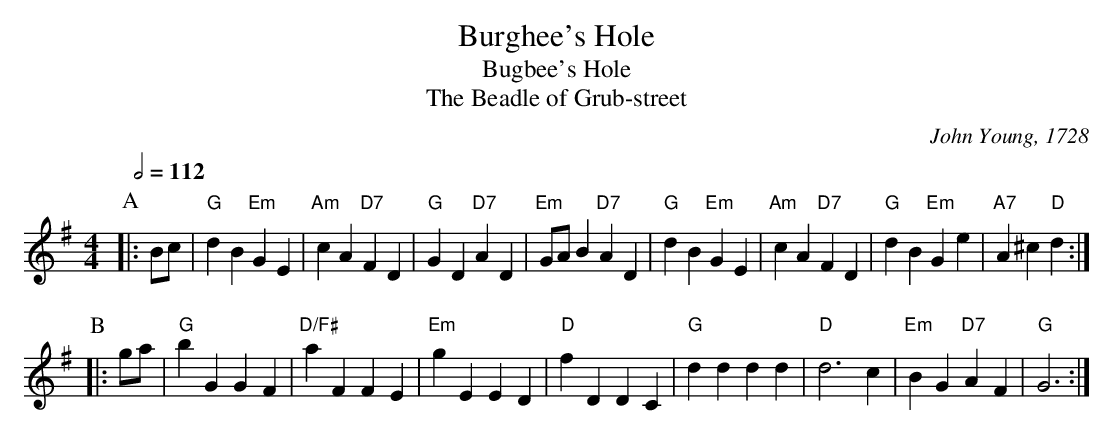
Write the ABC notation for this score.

X:1
T:Burghee's Hole
T:Bugbee's Hole
T:The Beadle of Grub-street
C:John Young, 1728
L:1/4
Q:1/2=112
M:4/4
K:G
P:A
|: B/c/ | "G"dB "Em"GE | "Am"cA "D7"FD | "G"GD "D7"AD | "Em"G/A/B "D7"AD |\
"G"dB "Em"GE | "Am"cA "D7"FD | "G"dB "Em"Ge | "A7"A^c "D"d :|
P:B
|: g/a/ | "G"bG GF | "D/F#"aF FE | "Em"gE ED | "D"fD DC |\
"G"dd dd | "D"d3c | "Em"BG "D7"AF | "G"G3 :|
